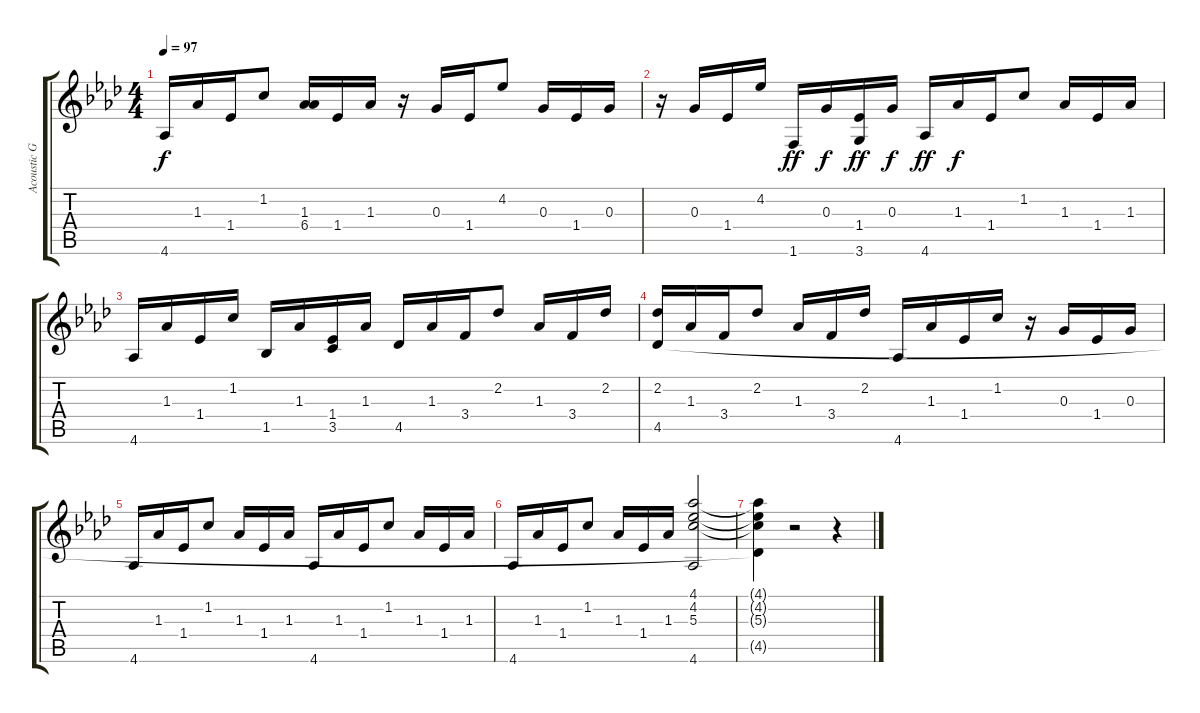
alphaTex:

\track ("Acoustic Guitar" "Acoustic G") {instrument acousticguitarnylon}
\staff {score tabs}
\tuning (E4 B3 G3 D3 A2 E2) {hide}
\ts (4 4)
\tempo 97
\clef g2
\ks ab
4.6.16{dy f} 1.3.16 1.4.16 1.2.8 (1.3 6.4).16 1.4.16 1.3.16 r.16 0.3.16 1.4.16 4.2.8 0.3.16 1.4.16 0.3.16 |
r.16 0.3.16 1.4.16 4.2.16 1.6.16{dy ff} 0.3.16{dy f} (1.4 3.6).16{dy ff} 0.3.16{dy f} 4.6.16{dy ff} 1.3.16{dy f} 1.4.16 1.2.8 1.3.16 1.4.16 1.3.16 |
4.6.16 1.3.16 1.4.16 1.2.16 1.5.16 1.3.16 (1.4 3.5).16 1.3.16 4.5.16 1.3.16 3.4.16 2.2.8 1.3.16 3.4.16 2.2.16 |
(2.2 4.5).16 1.3.16 3.4.16 2.2.8 1.3.16 3.4.16 2.2.16 4.6.16 1.3.16 1.4.16 1.2.16 r.16 0.3.16 1.4.16 0.3.16 |
4.6.16 1.3.16 1.4.16 1.2.8 1.3.16 1.4.16 1.3.16 4.6.16 1.3.16 1.4.16 1.2.8 1.3.16 1.4.16 1.3.16 |
4.6.16 1.3.16 1.4.16 1.2.8 1.3.16 1.4.16 1.3.16 (4.1 4.2 5.3 4.6).2 |
(4.1{t} 4.2{t} 5.3{t} 4.5{t}).4 r.2 r.4
